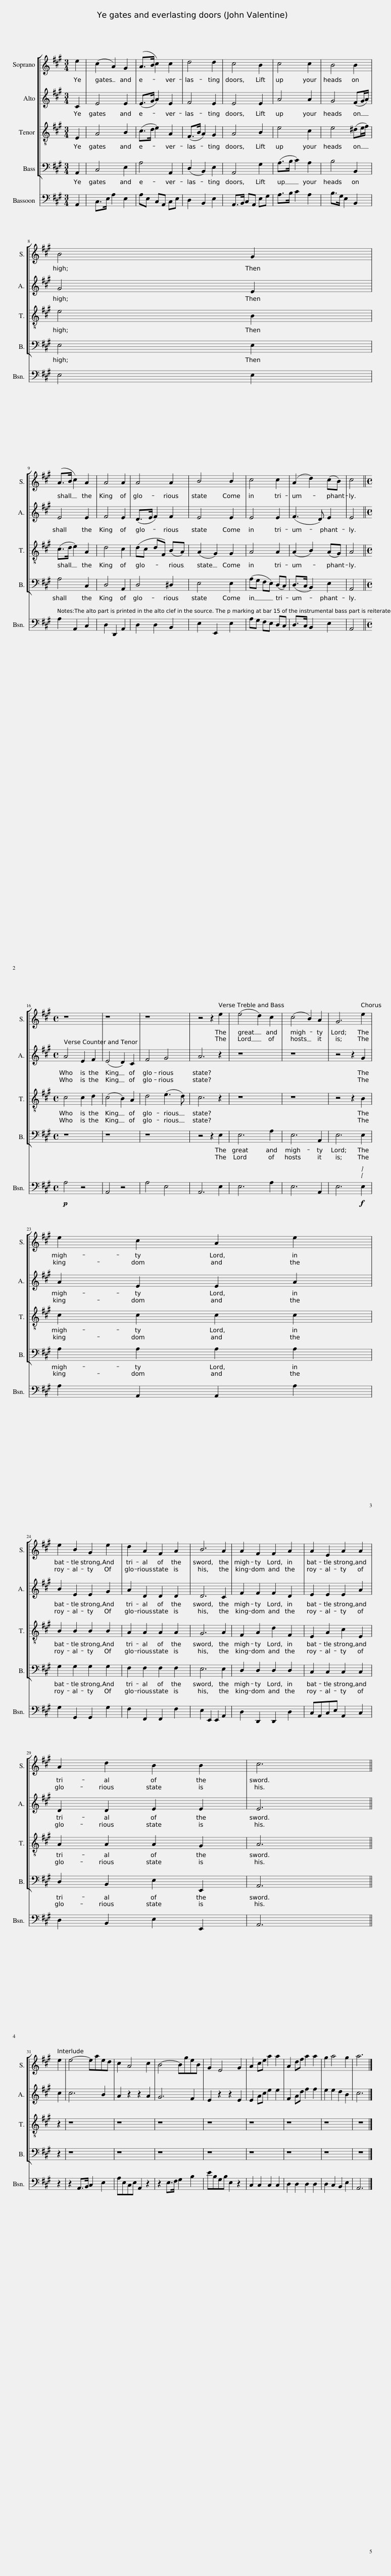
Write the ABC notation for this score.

X:1
%%score [ 1 2 3 4 ] 5
L:1/8
M:3/4
I:linebreak $
K:A
V:1 treble
V:2 treble
V:3 treble-8 transpose=-12
V:4 bass
V:5 bass
V:1
 e2 | (c2 A2) G2 | (A>B c2) c2 | d4 d2 | c4 B2 | %5
 c4 c2 | B4 B2 |$ B4 G2 |$ (A>B c2) A2 | A4 A2 | %10
 A4 A2 | B4 B2 | c4 c2 | (A2 d2) (cB) | c4 ||$ %15
[M:4/4] z8 | z8 | z8 | z4 z2 e2 | (e4 d2) c2 | %20
 (c4 B2) A2 | G6 e2 |$ e2 c2 A2 e2 |$ e2 B2 G2 e2 | d2 A2 F2 A2 | %25
 B6 A2 | A2 F2 F2 A2 | A2 E2 A2 A2 |$ A2 d2 B2 B2 | c6 ||$ %30
 e2 | e4- eaed | c2 A4 c2 | B4- BgeB | G2 E4 G2 | %35
 A2 ce a2 a2 | A2 df a2 a2 | g2 a4 g2 | a6 |] %39
V:2
 C2 | E4 E2 | (E>G A2) E2 | F4 E2 | E4 E2 | %5
 A4 A2 | G4 (FG/A/) |$ G4 E2 |$ E4 E2 | F4 E2 | %10
 (D>E F2) F2 | E4 E2 | E4 E2 | (F3 D) E2 | E4 ||$ %15
[M:4/4] A4 E2 F2 | (E4 D2) C2 | F4 G4 | A6 z2 | z8 | %20
 z8 | z4 z2 G2 |$ A2 E2 E2 A2 |$ B2 E2 E2 G2 | A2 D2 D2 D2 | %25
 D6 C2 | F2 F2 F2 D2 | E2 E2 E2 A2 |$ D2 D2 E2 E2 | E6 ||$ %30
 c2 | c6 B2 | A2 z2 z2 A2 | G6 F2 | E2 z2 z2 E2 | %35
 E2 Ac e2 e2 | F2 Ad f2 f2 | e2 e2 d2 B2 | c6 |] %39
V:3
 E2 | A4 B2 | (c>d e2) A2 | (F>B A2) G2 | A4 B2 | %5
 e4 c2 | e4 (^de/f/) |$ e4 B2 |$ (c>d e2) A2 | d4 c2 | %10
 (dc dF) (BA) | (A2 G2) G2 | A4 A2 | (A2 B2) (AG) | A4 ||$ %15
[M:4/4] c4 c2 d2 | (c4 B2) A2 | d4 (e3 d) | c6 z2 | z8 | %20
 z8 | z4 z2 B2 |$ c2 c2 c2 c2 |$ B2 B2 B2 B2 | A2 A2 A2 A2 | %25
 G6 A2 | F2 A2 d2 F2 | E2 A2 c2 E2 |$ A2 A2 A2 G2 | A6 ||$ %30
 z2 | z8 | z8 | z8 | z8 | %35
 z8 | z8 | z8 | z6 |] %39
V:4
 A,,2 | C,4 E,2 | A,4 A,,2 | (D,2 B,,2) E,2 | A,,4 G,2 | %5
 (A,>B, C2) A,2 | B,4 B,,2 |$ E,4 E,2 |$ A,4 C,2 | D,4 A,,2 | %10
 D,4 ^D,2 | E,4 E,2 | (A,G, F,E,) (D,C,) | (D,>C, B,,2) E,2 | A,,4 ||$ %15
[M:4/4] z8 | z8 | z8 | z4 z2 E,2 | E,6 A,2 | %20
 E,6 A,,2 | E,6 E,2 |$ A,2 A,2 A,2 A,2 |$ G,2 G,2 G,2 G,2 | F,2 F,2 F,2 F,2 | %25
 E,6 E,2 | D,2 D,2 D,2 D,2 | C,2 C,2 C,2 C,2 |$ D,2 B,,2 E,2 E,,2 | A,,6 ||$ %30
 z2 | z8 | z8 | z8 | z8 | %35
 z8 | z8 | z8 | z6 |] %39
V:5
 A,,2 | C,>E, A,2 E,2 | A,E, C,A,, C,E, | D,2 B,,2 E,2 | A,,>B,, C,A,, E,G, | %5
 A,>B, C2 A,2 | B,>G, E,2 B,,2 |$ E,4 E,2 |$ A,2 A,,2 C,2 | D,2 D,,2 A,,2 | %10
 D,2 D,2 B,,2 | E,2 E,,2 E,2 | A,G, F,E, D,C, | D,>C, B,,2 E,2 | A,,4 ||$ %15
[M:4/4]!p! A,4 z4 | A,,4 z4 | A,4 E,4 | A,,6 E,2 | E,6 A,2 | %20
 E,6 A,,2 | E,6!f! E,2 |$ A,2 A,,2 A,,2 A,2 |$ G,2 G,,2 G,,2 G,2 | F,2 F,,2 F,,2 F,2 | %25
 E,2 E,,2 E,,2 A,,2 | D,2 D,,2 D,,2 D,2 | C,A,,C,E, A,,2 C,2 |$ D,2 B,,2 E,2 E,,2 | A,,6 ||$ %30
 z2 | z2 A,,>B,, C,2 E,2 | A,E,C,E, A,,2 z2 | z2 E,>F, G,2 B,2 | EB,G,B, E,2 z2 | %35
 C,2 C,2 C,2 C,2 | D,2 D,2 D,2 D,2 | D,2 C,2 B,,2 E,2 | A,,6 |] %39
